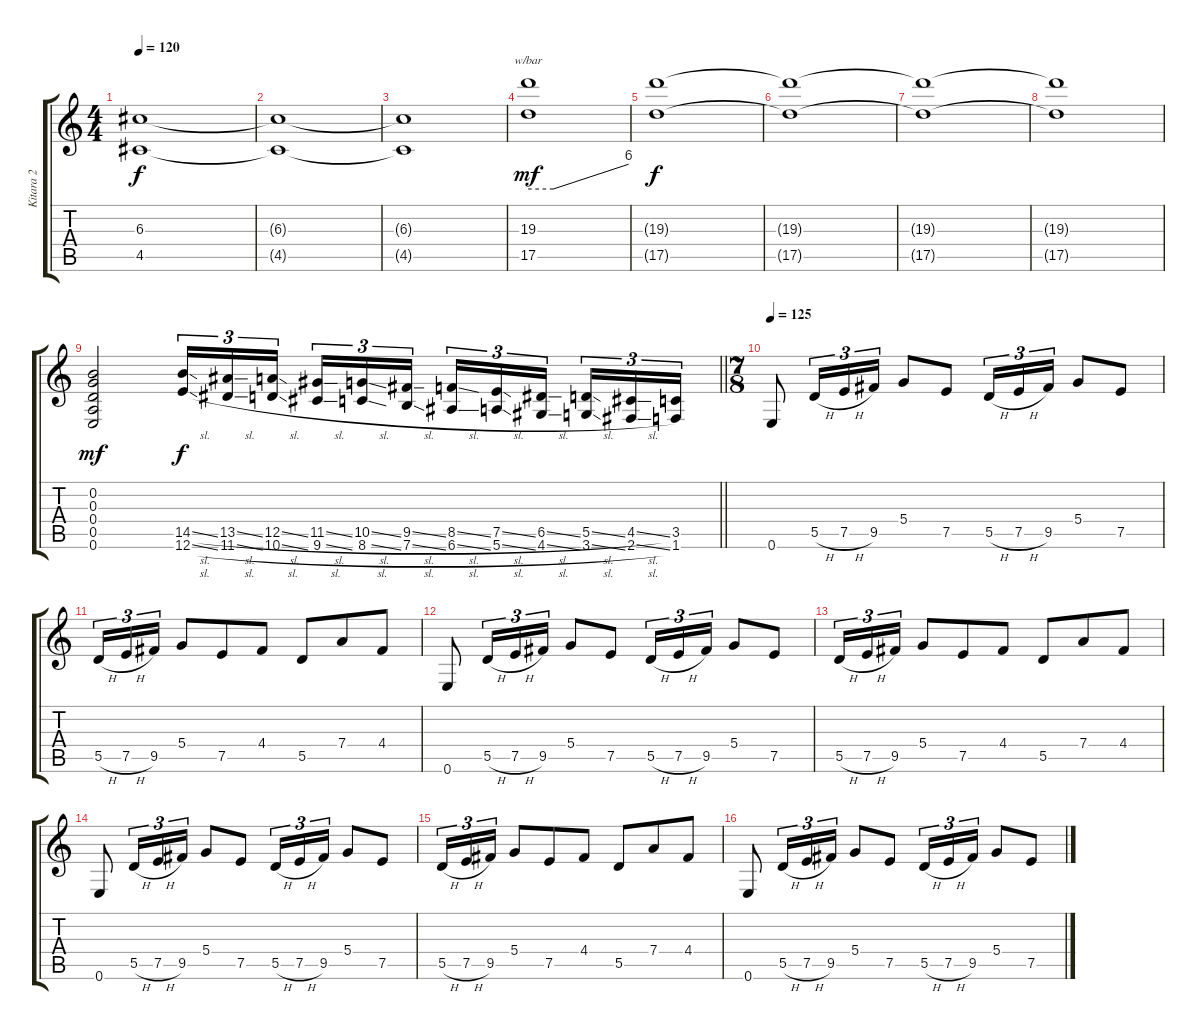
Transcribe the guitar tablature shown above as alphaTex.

\track ("Kitara 2" "Kitara 2") {instrument distortionguitar}
\staff {score tabs}
\tuning (E4 B3 G3 D3 A2 E2) {hide}
\ts (4 4)
\tempo 120
\clef g2
\ks c
(6.3{t} 4.5{t}).1{dy f} |
(6.3{t} 4.5{t}).1{volume 7 instrument distortionguitar} |
(6.3{t} 4.5{t}).1 |
(19.3 17.5).1{tbe (custom default 0 0 15 0 60 24) dy mf} |
(19.3{t} 17.5{t}).1{dy f} |
(19.3{t} 17.5{t}).1 |
(19.3{t} 17.5{t}).1 |
(19.3{t} 17.5{t}).1 |
\barLineRight lightlight
(0.2 0.3 0.4 0.5 0.6).2{dy mf} (14.5{sl} 12.6{sl}).16{tu (3 2) dy f} (13.5{sl} 11.6{sl}).16{tu (3 2)} (12.5{sl} 10.6{sl}).16{tu (3 2) beam splitsecondary} (11.5{sl} 9.6{sl}).16{tu (3 2)} (10.5{sl} 8.6{sl}).16{tu (3 2)} (9.5{sl} 7.6{sl}).16{tu (3 2)} (8.5{sl} 6.6{sl}).16{tu (3 2)} (7.5{sl} 5.6{sl}).16{tu (3 2)} (6.5{sl} 4.6{sl}).16{tu (3 2) beam splitsecondary} (5.5{sl} 3.6{sl}).16{tu (3 2)} (4.5{sl} 2.6{sl}).16{tu (3 2)} (3.5 1.6).16{tu (3 2)} |
\ts (7 8)
\section ("" "")
\tempo 125
0.6.8{volume 13 balance 10 instrument distortionguitar} 5.5{h}.16{tu (3 2)} 7.5{h}.16{tu (3 2)} 9.5.16{tu (3 2)} 5.4.8 7.5.8 5.5{h}.16{tu (3 2)} 7.5{h}.16{tu (3 2)} 9.5.16{tu (3 2)} 5.4.8 7.5.8 |
5.5{h}.16{tu (3 2)} 7.5{h}.16{tu (3 2)} 9.5.16{tu (3 2)} 5.4.8 7.5.8 4.4.8 5.5.8 7.4.8 4.4.8 |
0.6.8 5.5{h}.16{tu (3 2)} 7.5{h}.16{tu (3 2)} 9.5.16{tu (3 2)} 5.4.8 7.5.8 5.5{h}.16{tu (3 2)} 7.5{h}.16{tu (3 2)} 9.5.16{tu (3 2)} 5.4.8 7.5.8 |
5.5{h}.16{tu (3 2)} 7.5{h}.16{tu (3 2)} 9.5.16{tu (3 2)} 5.4.8 7.5.8 4.4.8 5.5.8 7.4.8 4.4.8 |
0.6.8 5.5{h}.16{tu (3 2)} 7.5{h}.16{tu (3 2)} 9.5.16{tu (3 2)} 5.4.8 7.5.8 5.5{h}.16{tu (3 2)} 7.5{h}.16{tu (3 2)} 9.5.16{tu (3 2)} 5.4.8 7.5.8 |
5.5{h}.16{tu (3 2)} 7.5{h}.16{tu (3 2)} 9.5.16{tu (3 2)} 5.4.8 7.5.8 4.4.8 5.5.8 7.4.8 4.4.8 |
0.6.8 5.5{h}.16{tu (3 2)} 7.5{h}.16{tu (3 2)} 9.5.16{tu (3 2)} 5.4.8 7.5.8 5.5{h}.16{tu (3 2)} 7.5{h}.16{tu (3 2)} 9.5.16{tu (3 2)} 5.4.8 7.5.8
